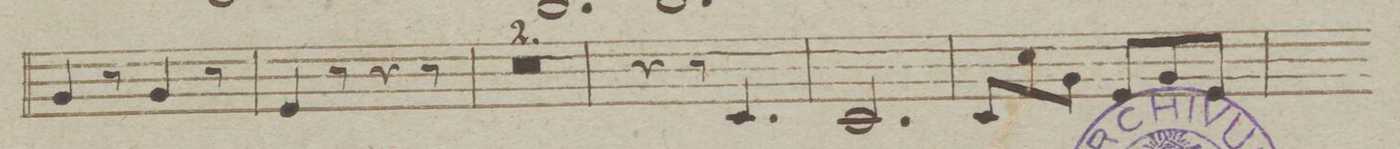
**kern
*I"Clarino Secondo in B.
*clefG2
*k[b-e-]
*met(c)
*M6/8
4f/
8r
4f/
8r
=215
4d/
8r
4r
8r
=216
1.r
=217
=218
4r
8r
4.B-/
=219
2.B-/
=220
8B-/L
8b-\
8f\J
8d/L
8f/
8d/J
=221
*-
